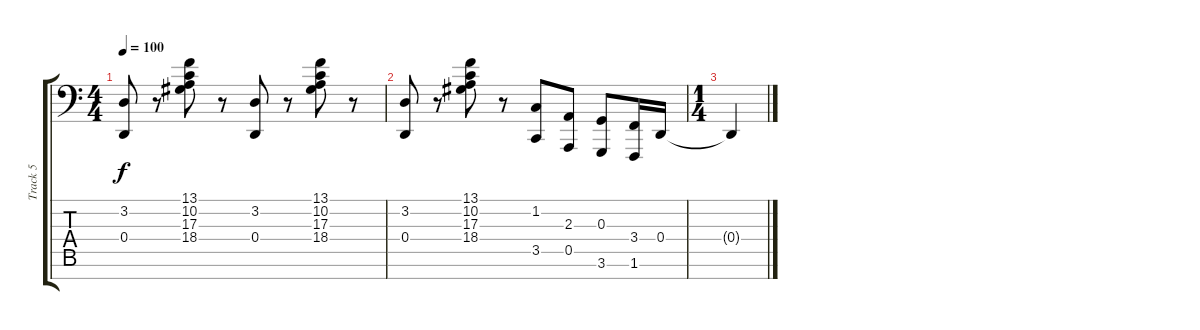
\track ("Track 5" "Track 5") {instrument acousticgrandpiano}
\staff {score tabs}
\tuning (E3 B2 G2 D2 A1 E1 A0) {hide}
\ts (4 4)
\tempo 100
\clef f4
\ks c
(3.2 0.4).8{dy f} r.8 (13.1 10.2 17.3 18.4).8 r.8 (3.2 0.4).8 r.8 (13.1 10.2 17.3 18.4).8 r.8 |
(3.2 0.4).8 r.8 (13.1 10.2 17.3 18.4).8 r.8 (1.2 3.5).8 (2.3 0.5).8 (0.3 3.6).8 (3.4 1.6).16 0.4.16 |
\ts (1 4)
0.4{t}.4
